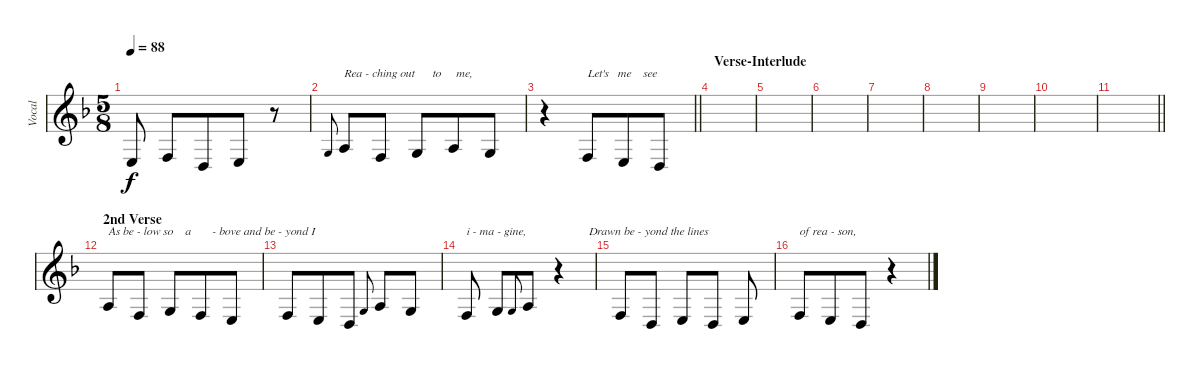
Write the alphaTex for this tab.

\track ("Vocal" "Vocal") {instrument tuba}
\staff {score}
\tuning (E4 B3 G3 D3 A2 E2) {hide}
\ts (5 8)
\tempo 88
\clef g2
\ks dminor
2.4.8{dy f beam split} 3.4.8 0.4.8{beam merge} 2.4.8 r.8 |
0.3.8{gr onbeat} 2.3.8{txt "Rea - ching out      to     me,"} 3.4.8{beam split} 0.3.8{beam merge} 2.3.8 0.3.8 |
\barLineRight lightlight
r.4 3.4.8{txt "Let's   me    see" beam merge} 2.4.8 0.4.8 |
\section ("" "Verse-Interlude")
|
|
|
|
|
|
|
\barLineRight lightlight
|
\section ("" "2nd Verse")
2.3.8{txt "As be - low so    a       - bove and be - yond I"} 3.4.8{beam split} 0.3.8{beam merge} 3.4.8 2.4.8 |
3.4.8 2.4.8 0.4.8 0.3.8{gr onbeat} 2.3.8 0.3.8 |
3.4.8{txt "i - ma - gine," beam split} 0.3.8 0.3.8{gr onbeat} 2.3.8 r.4{txt "          Drawn be - yond the lines"} |
3.4.8 0.4.8{beam split} 2.4.8{beam merge} 0.4.8{beam split} 2.4.8 |
3.4.8{txt "of rea - son,"} 2.4.8 0.4.8 r.4
